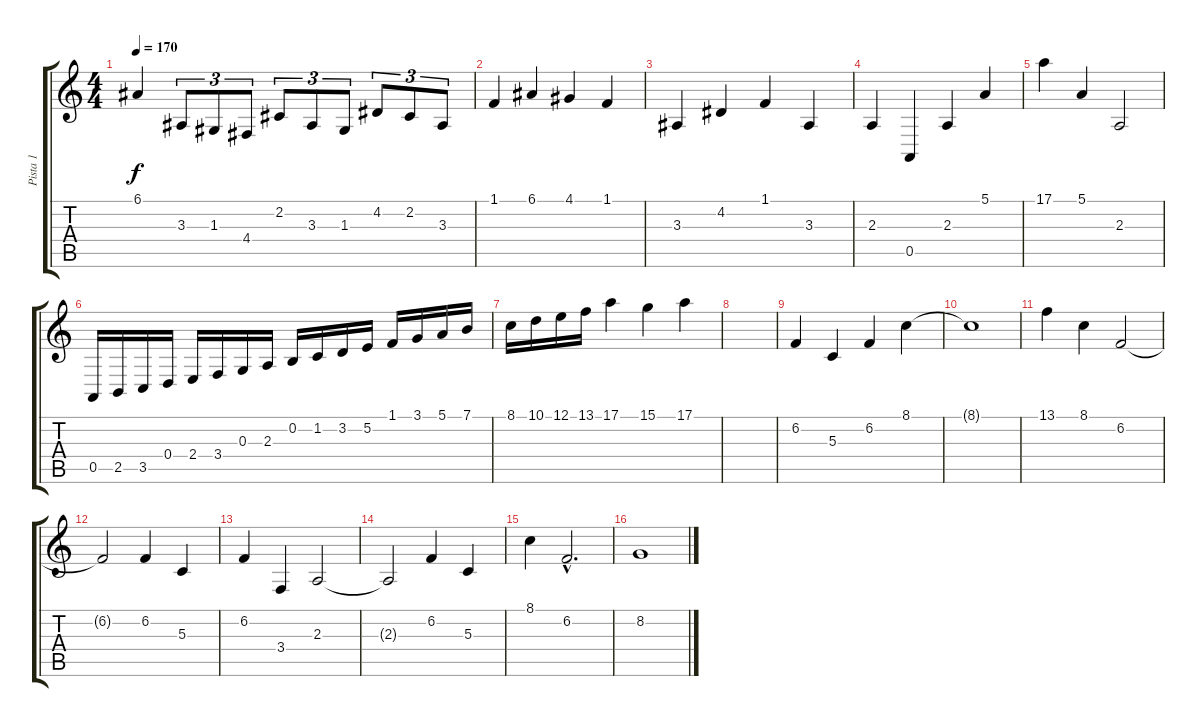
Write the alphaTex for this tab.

\track ("Pista 1" "Pista 1") {instrument trumpet}
\staff {score tabs}
\tuning (E4 B3 G3 D3 A2 E2) {hide}
\ts (4 4)
\tempo 170
\clef g2
\ks c
6.1.4{dy f} 3.3.8{tu (3 2)} 1.3.8{tu (3 2)} 4.4.8{tu (3 2)} 2.2.8{tu (3 2)} 3.3.8{tu (3 2)} 1.3.8{tu (3 2)} 4.2.8{tu (3 2)} 2.2.8{tu (3 2)} 3.3.8{tu (3 2)} |
1.1.4 6.1.4 4.1.4 1.1.4 |
3.3.4 4.2.4 1.1.4 3.3.4 |
2.3.4 0.5.4 2.3.4 5.1.4 |
17.1.4 5.1.4 2.3.2 |
0.5.16 2.5.16 3.5.16 0.4.16 2.4.16 3.4.16 0.3.16 2.3.16 0.2.16 1.2.16 3.2.16 5.2.16 1.1.16 3.1.16 5.1.16 7.1.16 |
8.1.16 10.1.16 12.1.16 13.1.16 17.1.4 15.1.4 17.1.4 |
|
6.2.4{volume 15} 5.3.4 6.2.4 8.1.4 |
8.1{t}.1 |
13.1.4 8.1.4 6.2.2 |
6.2{t}.2 6.2.4 5.3.4 |
6.2.4 3.4.4 2.3.2 |
2.3{t}.2 6.2.4 5.3.4 |
8.1.4 6.2{hac}.2{d} |
8.2.1
